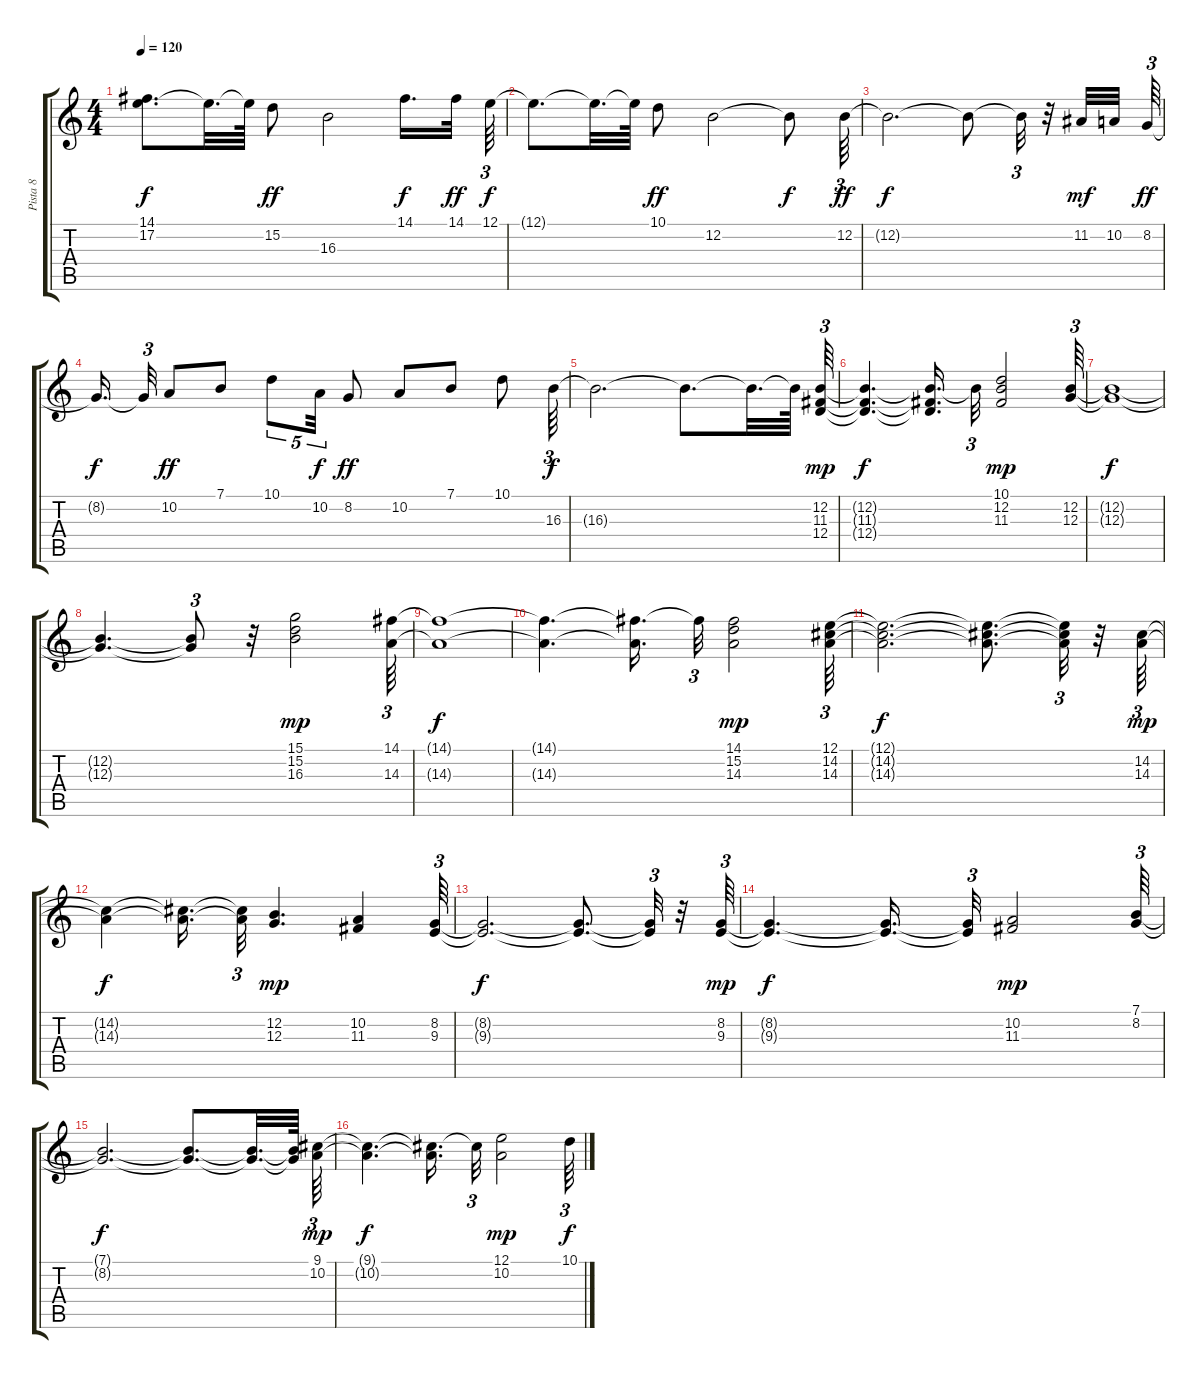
\track ("Pista 8" "Pista 8") {instrument tangoaccordion}
\staff {score tabs}
\tuning (E4 B3 G3 D3 A2 E2) {hide}
\ts (4 4)
\tempo 120
\clef g2
\ks c
(14.1{t} 17.2{t}).8{d dy f} 17.2{t}.32{d} 17.2{t}.64 15.2.8{dy ff} 16.3.2 14.1.16{d dy f} 14.1.32{dy ff} 12.1.64{tu (3 2) dy f} |
12.1{t}.8{d} 12.1{t}.32{d} 12.1{t}.64 10.1.8{dy ff} 12.2.2 12.2{t}.8{dy f} 12.2.64{tu (3 2) dy ff} |
12.2{t}.2{d dy f} 12.2{t}.8 12.2{t}.32{tu (3 2)} r.32 11.2.32{dy mf} 10.2.32{beam splitsecondary} 8.2.64{tu (3 2) dy ff} |
8.2{t}.16{d dy f beam splitsecondary} 8.2{t}.32{tu (3 2)} 10.2.8{dy ff} 7.1.8 10.1.8{tu (5 4)} 10.2.32{tu (5 4) dy f} 8.2.8{dy ff} 10.2.8 7.1.8 10.1.8 16.3.64{tu (3 2) dy f} |
16.3{t}.2{d} 16.3{t}.8{d} 16.3{t}.32{d} 16.3{t}.64 (12.2 11.3 12.4).64{tu (3 2) dy mp} |
(12.2{t} 11.3{t} 12.4{t}).4{d dy f} (12.2{t} 11.3{t} 12.4{t}).16{d} 12.2{t}.32{tu (3 2)} (10.1 12.2 11.3).2{dy mp} (12.2 12.3).64{tu (3 2)} |
(12.2{t} 12.3{t}).1{dy f} |
(12.2{t} 12.3{t}).4{d} (12.2{t} 12.3{t}).8{tu (3 2)} r.32 (15.1 15.2 16.3).2{dy mp} (14.1 14.3).64{tu (3 2)} |
(14.1{t} 14.3{t}).1{dy f} |
(14.1{t} 14.3{t}).4{d} (14.1{t} 14.3{t}).16{d} 14.1{t}.32{tu (3 2)} (14.1 15.2 14.3).2{dy mp} (12.1 14.2 14.3).64{tu (3 2)} |
(12.1{t} 14.2{t} 14.3{t}).2{d dy f} (12.1{t} 14.2{t} 14.3{t}).8{d} (12.1{t} 14.2{t} 14.3{t}).32{tu (3 2)} r.32 (14.2 14.3).64{tu (3 2) dy mp} |
(14.2{t} 14.3{t}).4{dy f} (14.2{t} 14.3{t}).16{d} (14.2{t} 14.3{t}).32{tu (3 2)} (12.2 12.3).4{d dy mp} (10.2 11.3).4 (8.2 9.3).64{tu (3 2)} |
(8.2{t} 9.3{t}).2{d dy f} (8.2{t} 9.3{t}).8{d} (8.2{t} 9.3{t}).32{tu (3 2)} r.32 (8.2 9.3).64{tu (3 2) dy mp} |
(8.2{t} 9.3{t}).4{d dy f} (8.2{t} 9.3{t}).16{d} (8.2{t} 9.3{t}).32{tu (3 2)} (10.2 11.3).2{dy mp} (7.1 8.2).64{tu (3 2)} |
(7.1{t} 8.2{t}).2{d dy f} (7.1{t} 8.2{t}).8{d} (7.1{t} 8.2{t}).32{d} (7.1{t} 8.2{t}).64 (9.1 10.2).64{tu (3 2) dy mp} |
(9.1{t} 10.2{t}).4{d dy f} (9.1{t} 10.2{t}).16{d} 9.1{t}.32{tu (3 2)} (12.1 10.2).2{dy mp} 10.1.64{tu (3 2) dy f}
